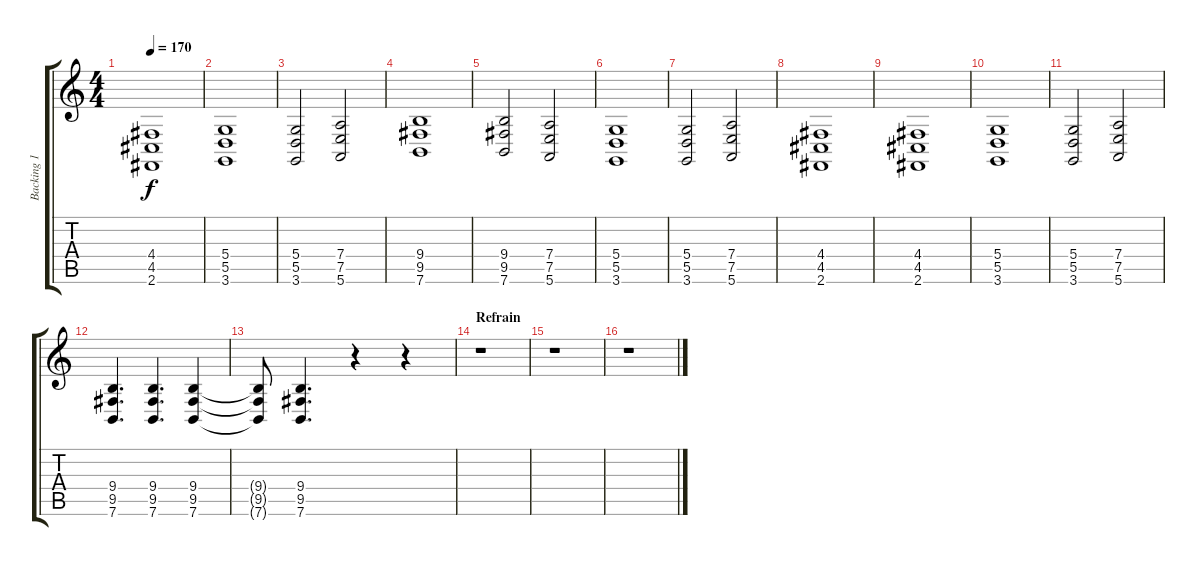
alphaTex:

\track ("Backing 1" "Backing 1") {instrument acousticgrandpiano}
\staff {score tabs}
\tuning (E4 B3 G3 D3 A2 E2) {hide}
\ts (4 4)
\tempo 170
\clef g2
\ks c
(4.4 4.5 2.6).1{dy f} |
(5.4 5.5 3.6).1 |
(5.4 5.5 3.6).2 (7.4 7.5 5.6).2 |
(9.4 9.5 7.6).1 |
(9.4 9.5 7.6).2 (7.4 7.5 5.6).2 |
(5.4 5.5 3.6).1 |
(5.4 5.5 3.6).2 (7.4 7.5 5.6).2 |
(4.4 4.5 2.6).1 |
(4.4 4.5 2.6).1 |
(5.4 5.5 3.6).1 |
(5.4 5.5 3.6).2 (7.4 7.5 5.6).2 |
(9.4 9.5 7.6).4{d} (9.4 9.5 7.6).4{d} (9.4 9.5 7.6).4 |
(9.4{t} 9.5{t} 7.6{t}).8 (9.4 9.5 7.6).4{d} r.4 r.4 |
\section ("" "Refrain")
r.1 |
r.1 |
r.1
